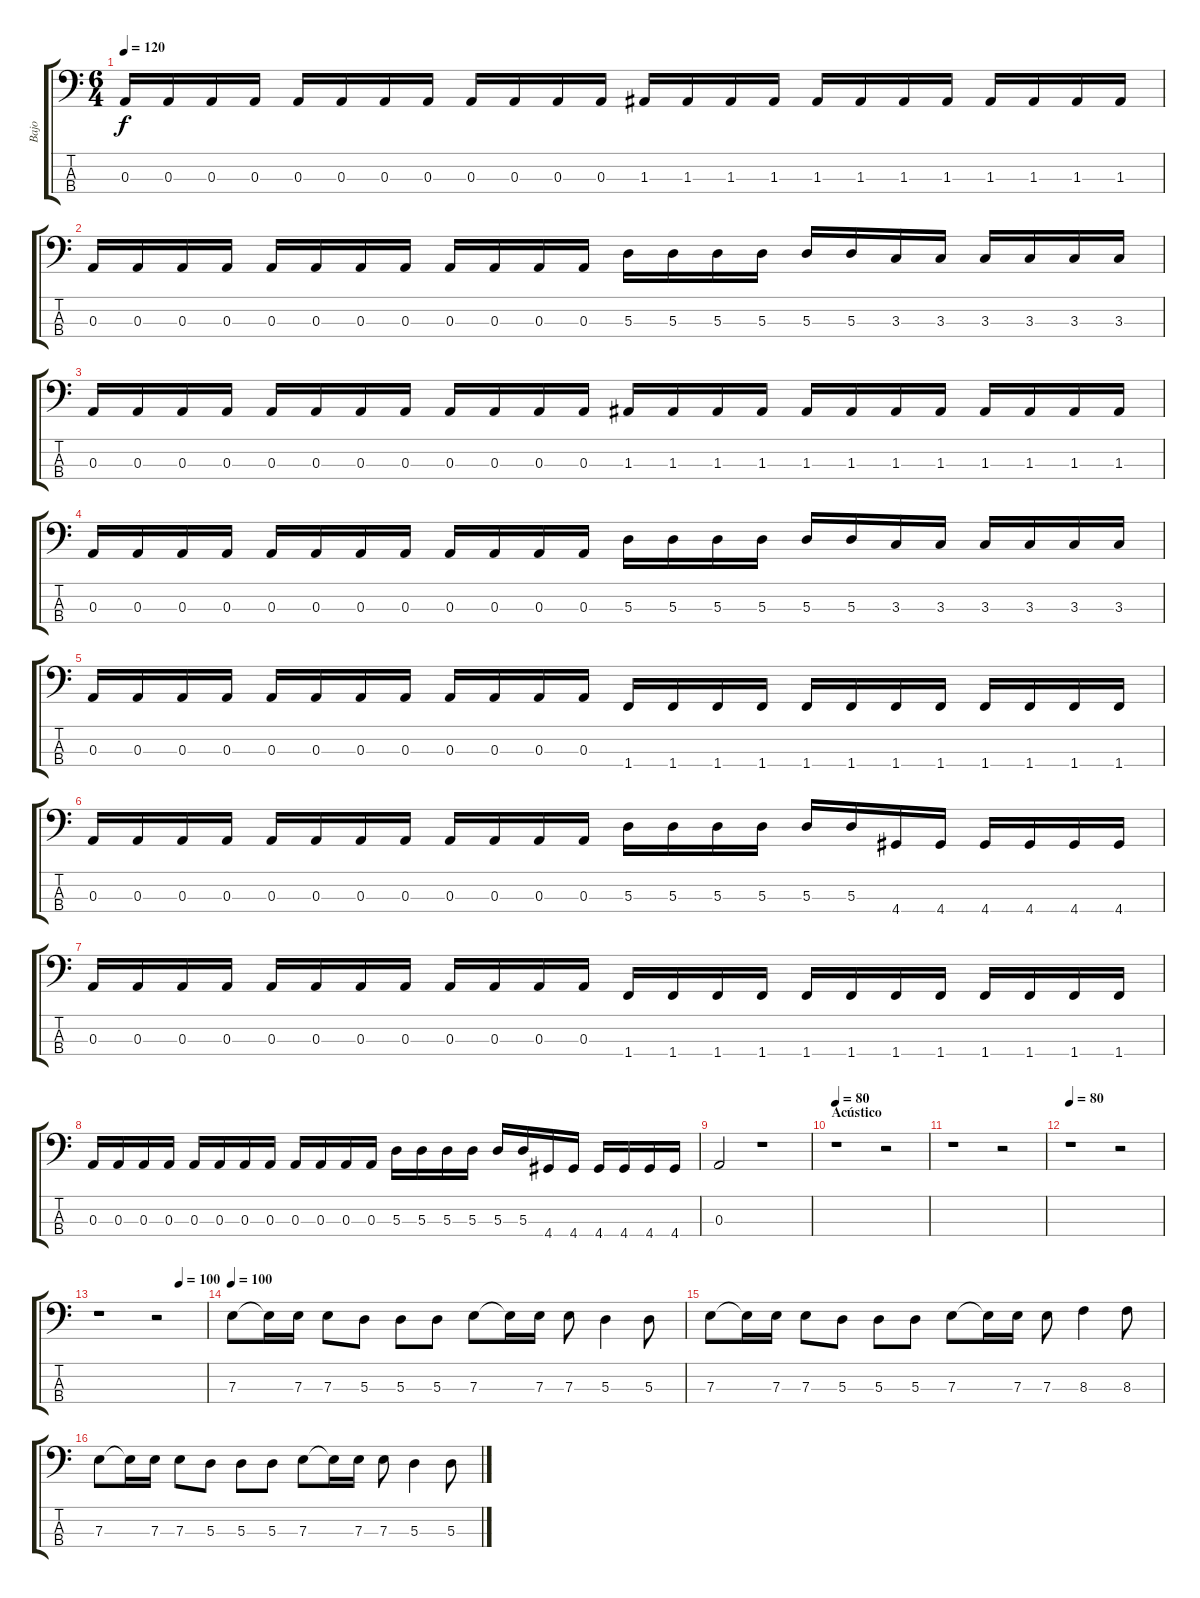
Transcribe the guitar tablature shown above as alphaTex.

\track ("Bajo" "Bajo") {instrument electricbassfinger}
\staff {score tabs}
\tuning (G2 D2 A1 E1) {hide}
\ts (6 4)
\tempo 120
\clef f4
\ks c
0.3.16{dy f} 0.3.16 0.3.16 0.3.16 0.3.16 0.3.16 0.3.16 0.3.16 0.3.16 0.3.16 0.3.16 0.3.16 1.3.16 1.3.16 1.3.16 1.3.16 1.3.16 1.3.16 1.3.16 1.3.16 1.3.16 1.3.16 1.3.16 1.3.16 |
0.3.16 0.3.16 0.3.16 0.3.16 0.3.16 0.3.16 0.3.16 0.3.16 0.3.16 0.3.16 0.3.16 0.3.16 5.3.16 5.3.16 5.3.16 5.3.16 5.3.16 5.3.16 3.3.16 3.3.16 3.3.16 3.3.16 3.3.16 3.3.16 |
0.3.16 0.3.16 0.3.16 0.3.16 0.3.16 0.3.16 0.3.16 0.3.16 0.3.16 0.3.16 0.3.16 0.3.16 1.3.16 1.3.16 1.3.16 1.3.16 1.3.16 1.3.16 1.3.16 1.3.16 1.3.16 1.3.16 1.3.16 1.3.16 |
0.3.16 0.3.16 0.3.16 0.3.16 0.3.16 0.3.16 0.3.16 0.3.16 0.3.16 0.3.16 0.3.16 0.3.16 5.3.16 5.3.16 5.3.16 5.3.16 5.3.16 5.3.16 3.3.16 3.3.16 3.3.16 3.3.16 3.3.16 3.3.16 |
0.3.16 0.3.16 0.3.16 0.3.16 0.3.16 0.3.16 0.3.16 0.3.16 0.3.16 0.3.16 0.3.16 0.3.16 1.4.16 1.4.16 1.4.16 1.4.16 1.4.16 1.4.16 1.4.16 1.4.16 1.4.16 1.4.16 1.4.16 1.4.16 |
0.3.16 0.3.16 0.3.16 0.3.16 0.3.16 0.3.16 0.3.16 0.3.16 0.3.16 0.3.16 0.3.16 0.3.16 5.3.16 5.3.16 5.3.16 5.3.16 5.3.16 5.3.16 4.4.16 4.4.16 4.4.16 4.4.16 4.4.16 4.4.16 |
0.3.16 0.3.16 0.3.16 0.3.16 0.3.16 0.3.16 0.3.16 0.3.16 0.3.16 0.3.16 0.3.16 0.3.16 1.4.16 1.4.16 1.4.16 1.4.16 1.4.16 1.4.16 1.4.16 1.4.16 1.4.16 1.4.16 1.4.16 1.4.16 |
0.3.16 0.3.16 0.3.16 0.3.16 0.3.16 0.3.16 0.3.16 0.3.16 0.3.16 0.3.16 0.3.16 0.3.16 5.3.16 5.3.16 5.3.16 5.3.16 5.3.16 5.3.16 4.4.16 4.4.16 4.4.16 4.4.16 4.4.16 4.4.16 |
0.3.2 r.1 |
\section ("" "Acústico")
\tempo 80
r.1 r.2 |
r.1 r.2 |
\tempo 80
r.1 r.2 |
\tempo (100 0.75)
r.1 r.2 |
\tempo 100
7.3.8 7.3{t}.16 7.3.16 7.3.8 5.3.8 5.3.8 5.3.8 7.3.8 7.3{t}.16 7.3.16 7.3.8 5.3.4 5.3.8 |
7.3.8 7.3{t}.16 7.3.16 7.3.8 5.3.8 5.3.8 5.3.8 7.3.8 7.3{t}.16 7.3.16 7.3.8 8.3.4 8.3.8 |
7.3.8 7.3{t}.16 7.3.16 7.3.8 5.3.8 5.3.8 5.3.8 7.3.8 7.3{t}.16 7.3.16 7.3.8 5.3.4 5.3.8
